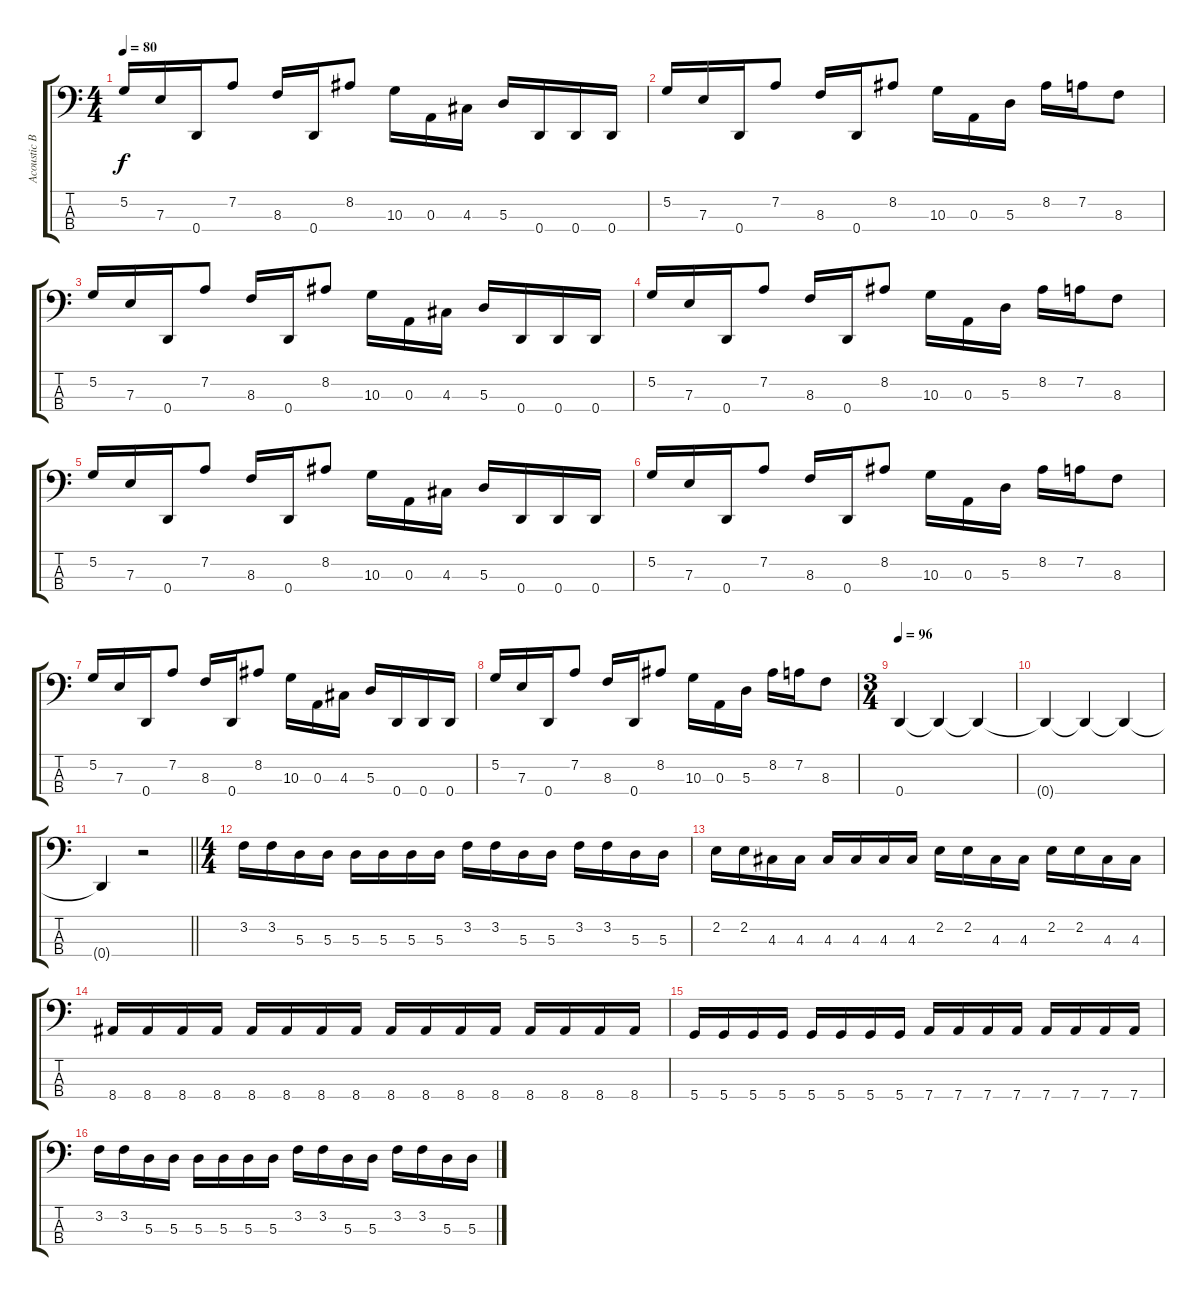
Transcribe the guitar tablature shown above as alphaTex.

\track ("Acoustic Bass [Optional]" "Acoustic B") {instrument acousticbass}
\staff {score tabs}
\tuning (G2 D2 A1 D1) {hide}
\ts (4 4)
\tempo 80
\clef f4
\ks c
5.2.16{dy f} 7.3.16 0.4.16 7.2.8 8.3.16 0.4.16 8.2.8 10.3.16 0.3.16 4.3.16 5.3.16 0.4.16 0.4.16 0.4.16 |
5.2.16 7.3.16 0.4.16 7.2.8 8.3.16 0.4.16 8.2.8 10.3.16 0.3.16 5.3.16 8.2.16 7.2.16 8.3.8 |
5.2.16 7.3.16 0.4.16 7.2.8 8.3.16 0.4.16 8.2.8 10.3.16 0.3.16 4.3.16 5.3.16 0.4.16 0.4.16 0.4.16 |
5.2.16 7.3.16 0.4.16 7.2.8 8.3.16 0.4.16 8.2.8 10.3.16 0.3.16 5.3.16 8.2.16 7.2.16 8.3.8 |
5.2.16 7.3.16 0.4.16 7.2.8 8.3.16 0.4.16 8.2.8 10.3.16 0.3.16 4.3.16 5.3.16 0.4.16 0.4.16 0.4.16 |
5.2.16 7.3.16 0.4.16 7.2.8 8.3.16 0.4.16 8.2.8 10.3.16 0.3.16 5.3.16 8.2.16 7.2.16 8.3.8 |
5.2.16 7.3.16 0.4.16 7.2.8 8.3.16 0.4.16 8.2.8 10.3.16 0.3.16 4.3.16 5.3.16 0.4.16 0.4.16 0.4.16 |
5.2.16 7.3.16 0.4.16 7.2.8 8.3.16 0.4.16 8.2.8 10.3.16 0.3.16 5.3.16 8.2.16 7.2.16 8.3.8 |
\ts (3 4)
\tempo 96
0.4.4 0.4{t}.4 0.4{t}.4 |
0.4{t}.4 0.4{t}.4 0.4{t}.4 |
\barLineRight lightlight
0.4{t}.4 r.2 |
\ts (4 4)
3.2.16 3.2.16 5.3.16 5.3.16 5.3.16 5.3.16 5.3.16 5.3.16 3.2.16 3.2.16 5.3.16 5.3.16 3.2.16 3.2.16 5.3.16 5.3.16 |
2.2.16 2.2.16 4.3.16 4.3.16 4.3.16 4.3.16 4.3.16 4.3.16 2.2.16 2.2.16 4.3.16 4.3.16 2.2.16 2.2.16 4.3.16 4.3.16 |
8.4.16 8.4.16 8.4.16 8.4.16 8.4.16 8.4.16 8.4.16 8.4.16 8.4.16 8.4.16 8.4.16 8.4.16 8.4.16 8.4.16 8.4.16 8.4.16 |
5.4.16 5.4.16 5.4.16 5.4.16 5.4.16 5.4.16 5.4.16 5.4.16 7.4.16 7.4.16 7.4.16 7.4.16 7.4.16 7.4.16 7.4.16 7.4.16 |
3.2.16 3.2.16 5.3.16 5.3.16 5.3.16 5.3.16 5.3.16 5.3.16 3.2.16 3.2.16 5.3.16 5.3.16 3.2.16 3.2.16 5.3.16 5.3.16
